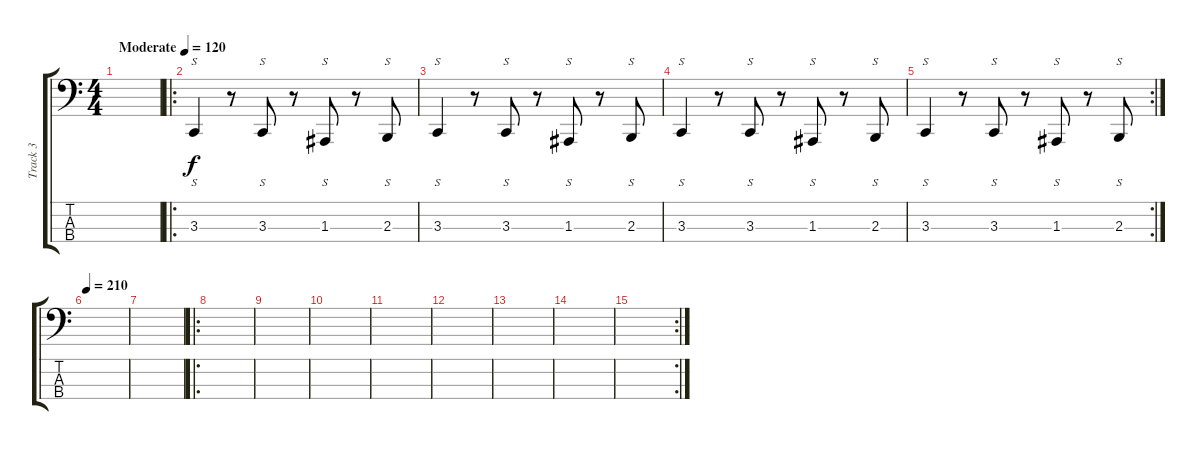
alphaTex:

\track ("Track 3" "Track 3") {instrument lead2sawtooth}
\staff {score tabs}
\tuning (G2 D2 A1 E1) {hide}
\ts (4 4)
\tempo (120 "Moderate")
\clef f4
\ks c
|
\ro
3.3.4{s} r.8 3.3.8{s} r.8 1.3.8{s} r.8 2.3.8{s} |
3.3.4{s} r.8 3.3.8{s} r.8 1.3.8{s} r.8 2.3.8{s} |
3.3.4{s} r.8 3.3.8{s} r.8 1.3.8{s} r.8 2.3.8{s} |
\rc 2
3.3.4{s} r.8 3.3.8{s} r.8 1.3.8{s} r.8 2.3.8{s} |
\tempo 210
|
|
\ro
|
|
|
|
|
|
|
\rc 2
